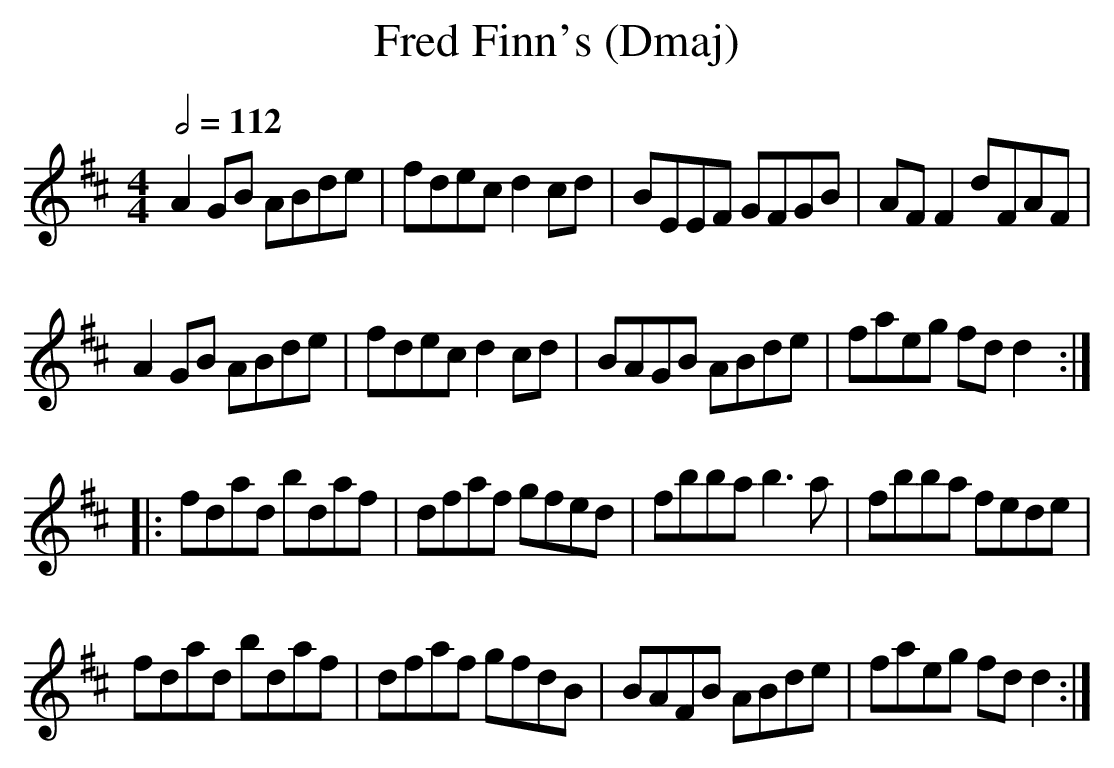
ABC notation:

X:1
T:Fred Finn's (Dmaj)
Q:1/2=112
M:4/4
L:1/8
K:Dmaj
A2GB ABde|fdec d2cd|BEEF GFGB|AFF2 dFAF|
A2GB ABde|fdec d2cd|BAGB ABde|faeg fdd2:|
|:fdad bdaf|dfaf gfed|fbba b3a|fbba fede|
fdad bdaf|dfaf gfdB|BAFB ABde|faeg fdd2:|
